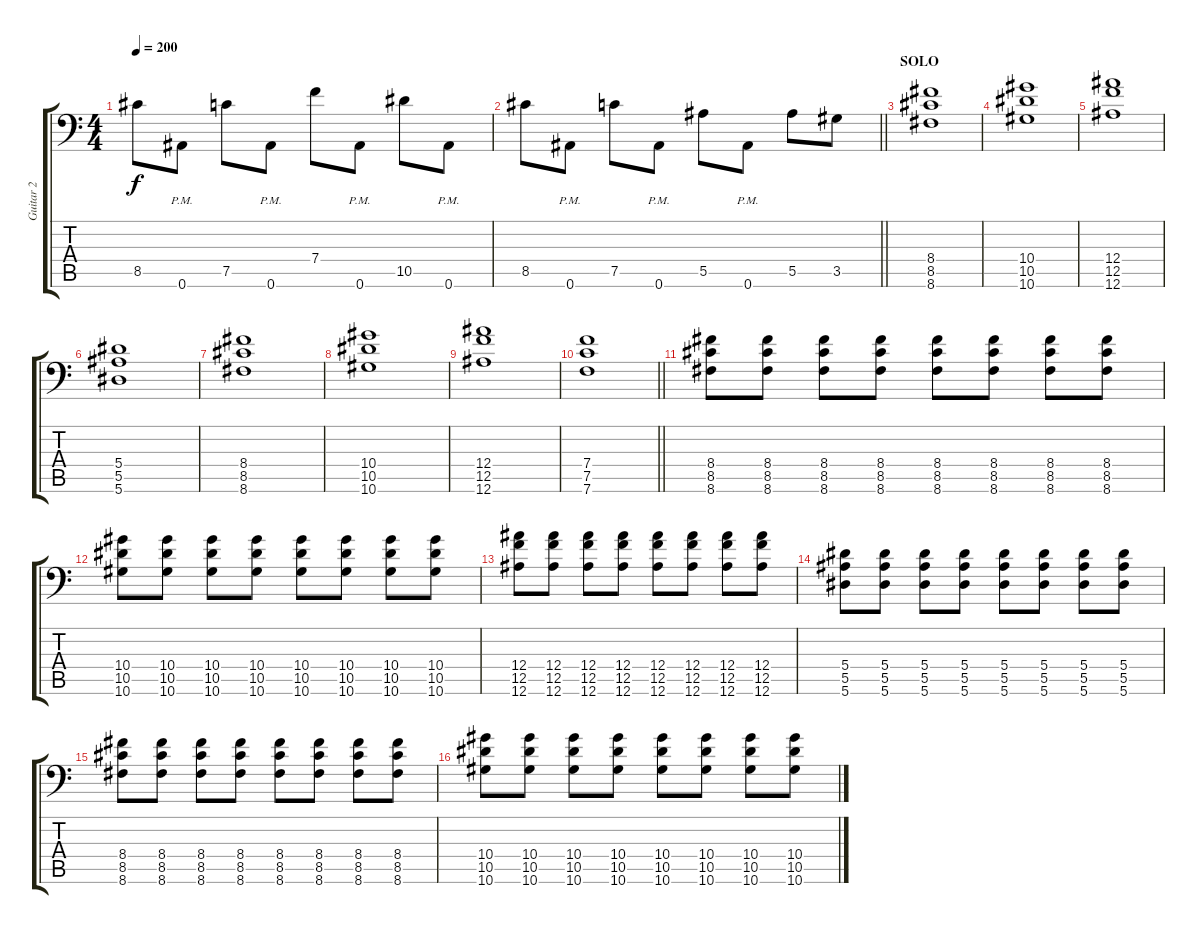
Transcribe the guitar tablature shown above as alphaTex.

\track ("Guitar 2" "Guitar 2") {instrument distortionguitar}
\staff {score tabs}
\tuning (C4 G3 Eb3 Bb2 F2 Bb1) {hide}
\ts (4 4)
\tempo 200
\clef f4
\ks c
8.5.8{dy f} 0.6{pm}.8 7.5.8 0.6{pm}.8 7.4.8 0.6{pm}.8 10.5.8 0.6{pm}.8 |
\barLineRight lightlight
8.5.8 0.6{pm}.8 7.5.8 0.6{pm}.8 5.5.8 0.6{pm}.8 5.5.8 3.5.8 |
\section ("" "SOLO")
(8.4 8.5 8.6).1 |
(10.4 10.5 10.6).1 |
(12.4 12.5 12.6).1 |
(5.4 5.5 5.6).1 |
(8.4 8.5 8.6).1 |
(10.4 10.5 10.6).1 |
(12.4 12.5 12.6).1 |
\barLineRight lightlight
(7.4 7.5 7.6).1 |
(8.4 8.5 8.6).8 (8.4 8.5 8.6).8 (8.4 8.5 8.6).8 (8.4 8.5 8.6).8 (8.4 8.5 8.6).8 (8.4 8.5 8.6).8 (8.4 8.5 8.6).8 (8.4 8.5 8.6).8 |
(10.4 10.5 10.6).8 (10.4 10.5 10.6).8 (10.4 10.5 10.6).8 (10.4 10.5 10.6).8 (10.4 10.5 10.6).8 (10.4 10.5 10.6).8 (10.4 10.5 10.6).8 (10.4 10.5 10.6).8 |
(12.4 12.5 12.6).8 (12.4 12.5 12.6).8 (12.4 12.5 12.6).8 (12.4 12.5 12.6).8 (12.4 12.5 12.6).8 (12.4 12.5 12.6).8 (12.4 12.5 12.6).8 (12.4 12.5 12.6).8 |
(5.4 5.5 5.6).8 (5.4 5.5 5.6).8 (5.4 5.5 5.6).8 (5.4 5.5 5.6).8 (5.4 5.5 5.6).8 (5.4 5.5 5.6).8 (5.4 5.5 5.6).8 (5.4 5.5 5.6).8 |
(8.4 8.5 8.6).8 (8.4 8.5 8.6).8 (8.4 8.5 8.6).8 (8.4 8.5 8.6).8 (8.4 8.5 8.6).8 (8.4 8.5 8.6).8 (8.4 8.5 8.6).8 (8.4 8.5 8.6).8 |
(10.4 10.5 10.6).8 (10.4 10.5 10.6).8 (10.4 10.5 10.6).8 (10.4 10.5 10.6).8 (10.4 10.5 10.6).8 (10.4 10.5 10.6).8 (10.4 10.5 10.6).8 (10.4 10.5 10.6).8
